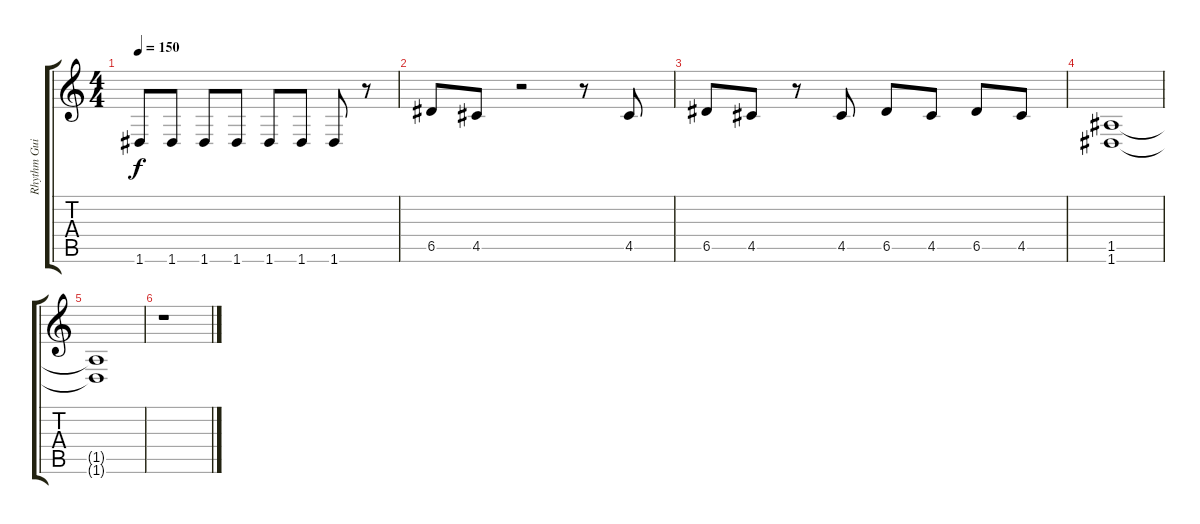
\track ("Rhythm Guitar" "Rhythm Gui") {instrument distortionguitar}
\staff {score tabs}
\tuning (E4 B3 G3 D3 A2 D2) {hide}
\ts (4 4)
\tempo 150
\clef g2
\ks c
1.6.8{dy f} 1.6.8 1.6.8 1.6.8 1.6.8 1.6.8 1.6.8 r.8 |
6.5.8 4.5.8 r.2 r.8 4.5.8 |
6.5.8 4.5.8 r.8 4.5.8 6.5.8 4.5.8 6.5.8 4.5.8 |
(1.5 1.6).1 |
(1.5{t} 1.6{t}).1 |
r.1
